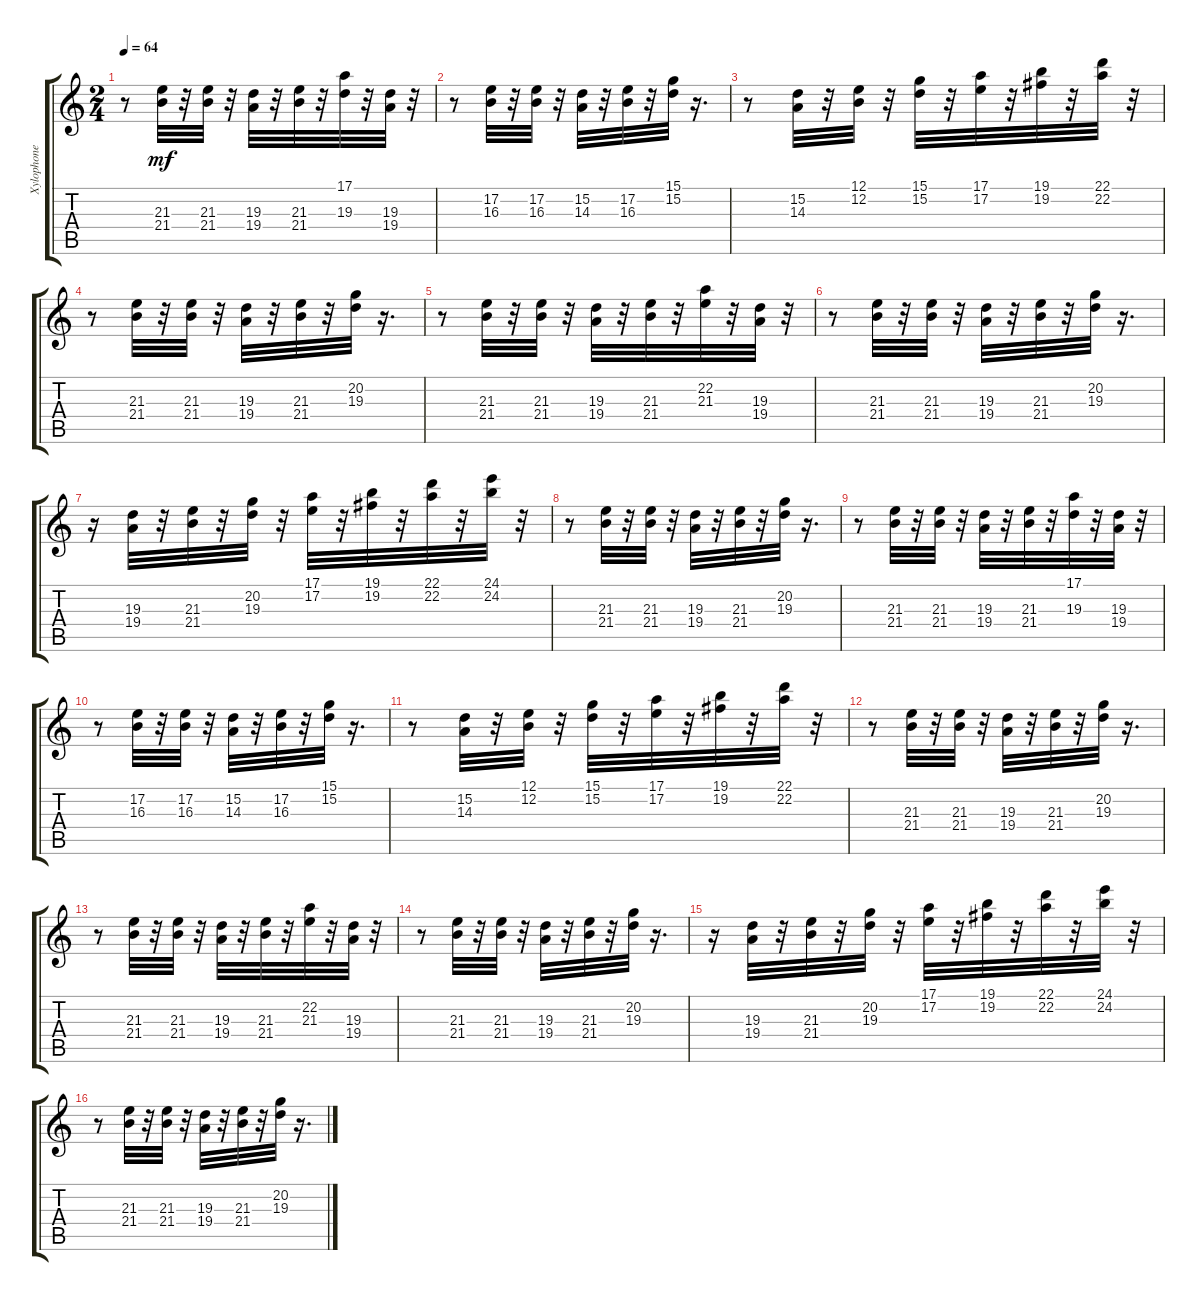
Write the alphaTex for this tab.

\track ("Xylophone" "Xylophone") {instrument xylophone}
\staff {score tabs}
\tuning (E4 B3 G3 D3 A2 E2) {hide}
\ts (2 4)
\tempo 64
\clef g2
\ks c
r.8{dy mf} (21.3 21.4).32 r.32 (21.3 21.4).32 r.32 (19.3 19.4).32 r.32 (21.3 21.4).32 r.32 (17.1 19.3).32 r.32 (19.3 19.4).32 r.32 |
r.8 (17.2 16.3).32 r.32 (17.2 16.3).32 r.32 (15.2 14.3).32 r.32 (17.2 16.3).32 r.32 (15.1 15.2).32 r.16{d} |
r.8 (15.2 14.3).32 r.32 (12.1 12.2).32 r.32 (15.1 15.2).32 r.32 (17.1 17.2).32 r.32 (19.1 19.2).32 r.32 (22.1 22.2).32 r.32 |
r.8 (21.3 21.4).32 r.32 (21.3 21.4).32 r.32 (19.3 19.4).32 r.32 (21.3 21.4).32 r.32 (20.2 19.3).32 r.16{d} |
r.8 (21.3 21.4).32 r.32 (21.3 21.4).32 r.32 (19.3 19.4).32 r.32 (21.3 21.4).32 r.32 (22.2 21.3).32 r.32 (19.3 19.4).32 r.32 |
r.8 (21.3 21.4).32 r.32 (21.3 21.4).32 r.32 (19.3 19.4).32 r.32 (21.3 21.4).32 r.32 (20.2 19.3).32 r.16{d} |
r.16 (19.3 19.4).32 r.32 (21.3 21.4).32 r.32 (20.2 19.3).32 r.32 (17.1 17.2).32 r.32 (19.1 19.2).32 r.32 (22.1 22.2).32 r.32 (24.1 24.2).32 r.32 |
r.8 (21.3 21.4).32 r.32 (21.3 21.4).32 r.32 (19.3 19.4).32 r.32 (21.3 21.4).32 r.32 (20.2 19.3).32 r.16{d} |
r.8 (21.3 21.4).32 r.32 (21.3 21.4).32 r.32 (19.3 19.4).32 r.32 (21.3 21.4).32 r.32 (17.1 19.3).32 r.32 (19.3 19.4).32 r.32 |
r.8 (17.2 16.3).32 r.32 (17.2 16.3).32 r.32 (15.2 14.3).32 r.32 (17.2 16.3).32 r.32 (15.1 15.2).32 r.16{d} |
r.8 (15.2 14.3).32 r.32 (12.1 12.2).32 r.32 (15.1 15.2).32 r.32 (17.1 17.2).32 r.32 (19.1 19.2).32 r.32 (22.1 22.2).32 r.32 |
r.8 (21.3 21.4).32 r.32 (21.3 21.4).32 r.32 (19.3 19.4).32 r.32 (21.3 21.4).32 r.32 (20.2 19.3).32 r.16{d} |
r.8 (21.3 21.4).32 r.32 (21.3 21.4).32 r.32 (19.3 19.4).32 r.32 (21.3 21.4).32 r.32 (22.2 21.3).32 r.32 (19.3 19.4).32 r.32 |
r.8 (21.3 21.4).32 r.32 (21.3 21.4).32 r.32 (19.3 19.4).32 r.32 (21.3 21.4).32 r.32 (20.2 19.3).32 r.16{d} |
r.16 (19.3 19.4).32 r.32 (21.3 21.4).32 r.32 (20.2 19.3).32 r.32 (17.1 17.2).32 r.32 (19.1 19.2).32 r.32 (22.1 22.2).32 r.32 (24.1 24.2).32 r.32 |
r.8 (21.3 21.4).32 r.32 (21.3 21.4).32 r.32 (19.3 19.4).32 r.32 (21.3 21.4).32 r.32 (20.2 19.3).32 r.16{d}
